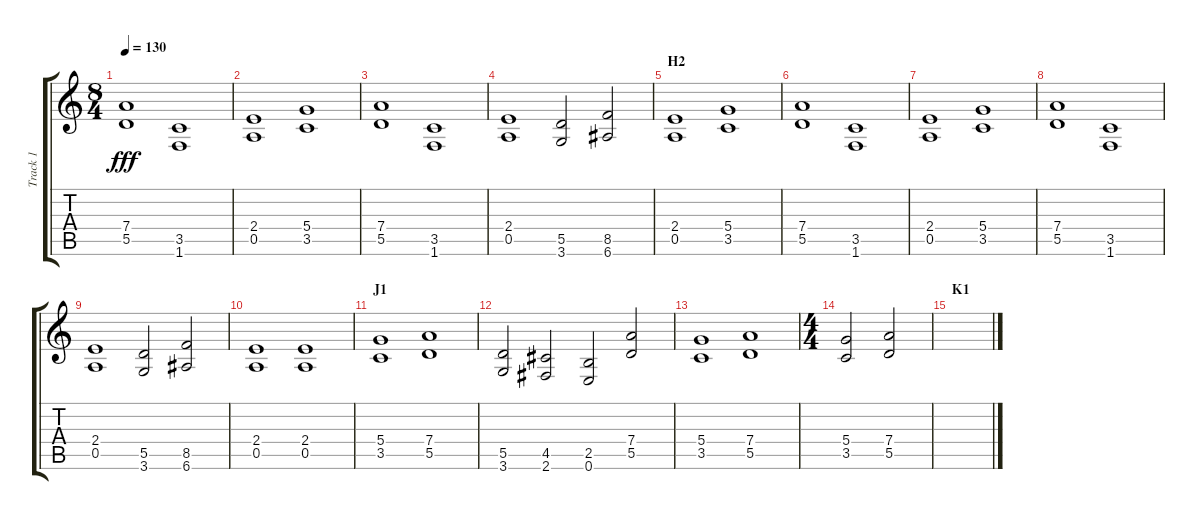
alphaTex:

\track ("Track 1" "Track 1") {instrument distortionguitar}
\staff {score tabs}
\tuning (E4 B3 G3 D3 A2 E2) {hide}
\ts (8 4)
\tempo 130
\clef g2
\ks c
(7.4 5.5).1{dy fff} (3.5 1.6).1 |
(2.4 0.5).1 (5.4 3.5).1 |
(7.4 5.5).1 (3.5 1.6).1 |
(2.4 0.5).1 (5.5 3.6).2 (8.5 6.6).2 |
\section ("" "H2")
(2.4 0.5).1 (5.4 3.5).1 |
(7.4 5.5).1 (3.5 1.6).1 |
(2.4 0.5).1 (5.4 3.5).1 |
(7.4 5.5).1 (3.5 1.6).1 |
(2.4 0.5).1 (5.5 3.6).2 (8.5 6.6).2 |
(2.4 0.5).1 (2.4 0.5).1 |
\section ("" "J1")
(5.4 3.5).1 (7.4 5.5).1 |
(5.5 3.6).2 (4.5 2.6).2 (2.5 0.6).2 (7.4 5.5).2 |
(5.4 3.5).1 (7.4 5.5).1 |
\ts (4 4)
(5.4 3.5).2 (7.4 5.5).2 |
\section ("" "K1")
